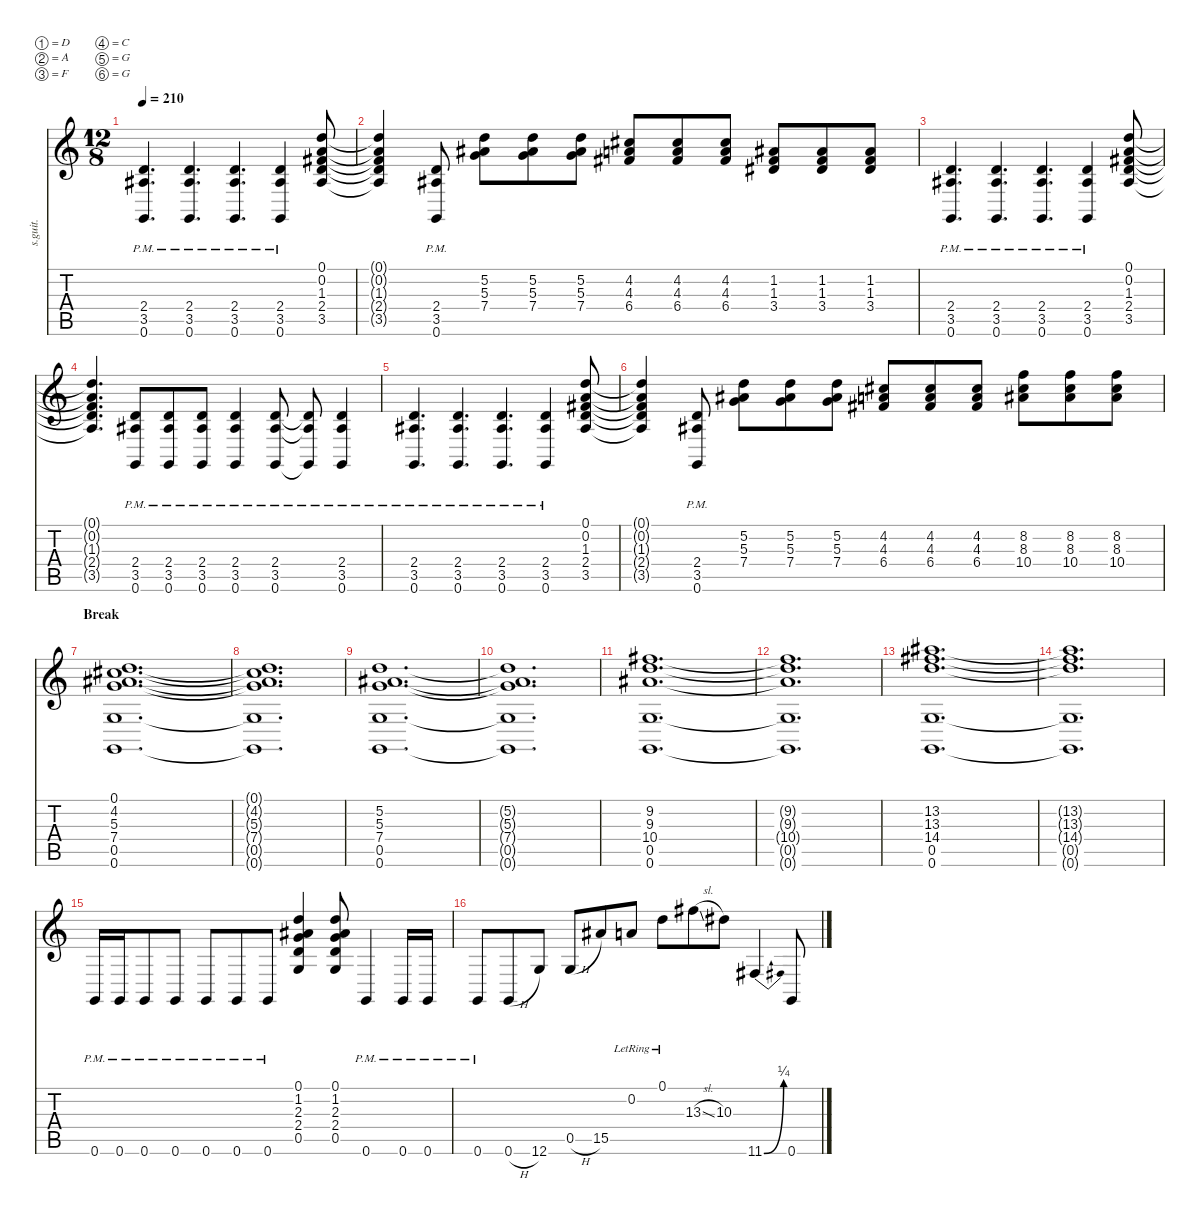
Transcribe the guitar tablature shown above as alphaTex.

\defaultSystemsLayout 4
\hideDynamics
\bracketExtendMode nobrackets
\track ("Rythm Guitar 1 (w/solo)" "s.guit.") {instrument distortionguitar}
\staff {score tabs}
\tuning (D4 A3 F3 C3 G2 G1)
\ts (12 8)
\tempo 210
\clef g2
\ks c
(2.4{pm} 3.5{pm acc #} 0.6{pm}).4{d lyrics (0 "") lyrics (1 "") lyrics (2 "") lyrics (3 "") lyrics (4 "") dy f} (2.4{pm} 3.5{pm acc #} 0.6{pm}).4{d lyrics (0 "") lyrics (1 "") lyrics (2 "") lyrics (3 "") lyrics (4 "")} (2.4{pm} 3.5{pm acc #} 0.6{pm}).4{d lyrics (0 "") lyrics (1 "") lyrics (2 "") lyrics (3 "") lyrics (4 "")} (2.4{pm} 3.5{pm acc #} 0.6{pm}).4{lyrics (0 "") lyrics (1 "") lyrics (2 "") lyrics (3 "") lyrics (4 "")} (0.1 0.2 1.3{acc #} 2.4 3.5{acc #}).8{lyrics (0 "") lyrics (1 "") lyrics (2 "") lyrics (3 "") lyrics (4 "")} |
(0.1{t} 0.2{t} 1.3{t acc #} 2.4{t} 3.5{t acc #}).4{lyrics (0 "") lyrics (1 "") lyrics (2 "") lyrics (3 "") lyrics (4 "")} (2.4{pm} 3.5{pm acc #} 0.6{pm}).8{lyrics (0 "") lyrics (1 "") lyrics (2 "") lyrics (3 "") lyrics (4 "")} (5.2 5.3{acc #} 7.4).8{lyrics (0 "") lyrics (1 "") lyrics (2 "") lyrics (3 "") lyrics (4 "")} (5.2 5.3{acc #} 7.4).8{lyrics (0 "") lyrics (1 "") lyrics (2 "") lyrics (3 "") lyrics (4 "")} (5.2 5.3{acc #} 7.4).8{lyrics (0 "") lyrics (1 "") lyrics (2 "") lyrics (3 "") lyrics (4 "")} (4.2{acc #} 4.3 6.4{acc #}).8{lyrics (0 "") lyrics (1 "") lyrics (2 "") lyrics (3 "") lyrics (4 "")} (4.2{acc #} 4.3 6.4{acc #}).8{lyrics (0 "") lyrics (1 "") lyrics (2 "") lyrics (3 "") lyrics (4 "")} (4.2{acc #} 4.3 6.4{acc #}).8{lyrics (0 "") lyrics (1 "") lyrics (2 "") lyrics (3 "") lyrics (4 "")} (1.2{acc #} 1.3{acc #} 3.4{acc #}).8{lyrics (0 "") lyrics (1 "") lyrics (2 "") lyrics (3 "") lyrics (4 "")} (1.2{acc #} 1.3{acc #} 3.4{acc #}).8{lyrics (0 "") lyrics (1 "") lyrics (2 "") lyrics (3 "") lyrics (4 "")} (1.2{acc #} 1.3{acc #} 3.4{acc #}).8{lyrics (0 "") lyrics (1 "") lyrics (2 "") lyrics (3 "") lyrics (4 "")} |
(2.4{pm} 3.5{pm acc #} 0.6{pm}).4{d lyrics (0 "") lyrics (1 "") lyrics (2 "") lyrics (3 "") lyrics (4 "")} (2.4{pm} 3.5{pm acc #} 0.6{pm}).4{d lyrics (0 "") lyrics (1 "") lyrics (2 "") lyrics (3 "") lyrics (4 "")} (2.4{pm} 3.5{pm acc #} 0.6{pm}).4{d lyrics (0 "") lyrics (1 "") lyrics (2 "") lyrics (3 "") lyrics (4 "")} (2.4{pm} 3.5{pm acc #} 0.6{pm}).4{lyrics (0 "") lyrics (1 "") lyrics (2 "") lyrics (3 "") lyrics (4 "")} (0.1 0.2 1.3{acc #} 2.4 3.5{acc #}).8{lyrics (0 "") lyrics (1 "") lyrics (2 "") lyrics (3 "") lyrics (4 "")} |
(0.1{t} 0.2{t} 1.3{t acc #} 2.4{t} 3.5{t acc #}).4{d lyrics (0 "") lyrics (1 "") lyrics (2 "") lyrics (3 "") lyrics (4 "")} (2.4{pm} 3.5{pm acc #} 0.6{pm}).8{lyrics (0 "") lyrics (1 "") lyrics (2 "") lyrics (3 "") lyrics (4 "")} (2.4{pm} 3.5{pm acc #} 0.6{pm}).8{lyrics (0 "") lyrics (1 "") lyrics (2 "") lyrics (3 "") lyrics (4 "")} (2.4{pm} 3.5{pm acc #} 0.6{pm}).8{lyrics (0 "") lyrics (1 "") lyrics (2 "") lyrics (3 "") lyrics (4 "")} (2.4{pm} 3.5{pm acc #} 0.6{pm}).4{lyrics (0 "") lyrics (1 "") lyrics (2 "") lyrics (3 "") lyrics (4 "")} (2.4{pm} 3.5{pm acc #} 0.6{pm}).8{lyrics (0 "") lyrics (1 "") lyrics (2 "") lyrics (3 "") lyrics (4 "")} (0.6{pm t} 3.5{pm t acc #} 2.4{pm t}).8{lyrics (0 "") lyrics (1 "") lyrics (2 "") lyrics (3 "") lyrics (4 "")} (2.4{pm} 3.5{pm acc #} 0.6{pm}).4{lyrics (0 "") lyrics (1 "") lyrics (2 "") lyrics (3 "") lyrics (4 "")} |
(2.4{pm} 3.5{pm acc #} 0.6{pm}).4{d lyrics (0 "") lyrics (1 "") lyrics (2 "") lyrics (3 "") lyrics (4 "")} (2.4{pm} 3.5{pm acc #} 0.6{pm}).4{d lyrics (0 "") lyrics (1 "") lyrics (2 "") lyrics (3 "") lyrics (4 "")} (2.4{pm} 3.5{pm acc #} 0.6{pm}).4{d lyrics (0 "") lyrics (1 "") lyrics (2 "") lyrics (3 "") lyrics (4 "")} (2.4{pm} 3.5{pm acc #} 0.6{pm}).4{lyrics (0 "") lyrics (1 "") lyrics (2 "") lyrics (3 "") lyrics (4 "")} (0.1 0.2 1.3{acc #} 2.4 3.5{acc #}).8{lyrics (0 "") lyrics (1 "") lyrics (2 "") lyrics (3 "") lyrics (4 "")} |
(0.1{t} 0.2{t} 1.3{t acc #} 2.4{t} 3.5{t acc #}).4{lyrics (0 "") lyrics (1 "") lyrics (2 "") lyrics (3 "") lyrics (4 "")} (2.4{pm} 3.5{pm acc #} 0.6{pm}).8{lyrics (0 "") lyrics (1 "") lyrics (2 "") lyrics (3 "") lyrics (4 "")} (5.2 5.3{acc #} 7.4).8{lyrics (0 "") lyrics (1 "") lyrics (2 "") lyrics (3 "") lyrics (4 "")} (5.2 5.3{acc #} 7.4).8{lyrics (0 "") lyrics (1 "") lyrics (2 "") lyrics (3 "") lyrics (4 "")} (5.2 5.3{acc #} 7.4).8{lyrics (0 "") lyrics (1 "") lyrics (2 "") lyrics (3 "") lyrics (4 "")} (4.2{acc #} 4.3 6.4{acc #}).8{lyrics (0 "") lyrics (1 "") lyrics (2 "") lyrics (3 "") lyrics (4 "")} (4.2{acc #} 4.3 6.4{acc #}).8{lyrics (0 "") lyrics (1 "") lyrics (2 "") lyrics (3 "") lyrics (4 "")} (4.2{acc #} 4.3 6.4{acc #}).8{lyrics (0 "") lyrics (1 "") lyrics (2 "") lyrics (3 "") lyrics (4 "")} (8.2 8.3{acc #} 10.4{acc #}).8{lyrics (0 "") lyrics (1 "") lyrics (2 "") lyrics (3 "") lyrics (4 "")} (8.2 8.3{acc #} 10.4{acc #}).8{lyrics (0 "") lyrics (1 "") lyrics (2 "") lyrics (3 "") lyrics (4 "")} (8.2 8.3{acc #} 10.4{acc #}).8{lyrics (0 "") lyrics (1 "") lyrics (2 "") lyrics (3 "") lyrics (4 "")} |
\section ("" "Break")
(0.1 4.2{acc #} 5.3{acc #} 7.4 0.5 0.6).1{d lyrics (0 "") lyrics (1 "") lyrics (2 "") lyrics (3 "") lyrics (4 "") dy mf} |
(0.1{t} 4.2{t acc #} 5.3{t acc #} 7.4{t} 0.5{t} 0.6{t}).1{d lyrics (0 "") lyrics (1 "") lyrics (2 "") lyrics (3 "") lyrics (4 "")} |
(5.2 5.3{acc #} 7.4 0.5 0.6).1{d lyrics (0 "") lyrics (1 "") lyrics (2 "") lyrics (3 "") lyrics (4 "")} |
(5.2{t} 5.3{t acc #} 7.4{t} 0.5{t} 0.6{t}).1{d lyrics (0 "") lyrics (1 "") lyrics (2 "") lyrics (3 "") lyrics (4 "")} |
(9.2{acc #} 9.3 10.4{acc #} 0.5 0.6).1{d lyrics (0 "") lyrics (1 "") lyrics (2 "") lyrics (3 "") lyrics (4 "")} |
(9.2{t acc #} 9.3{t} 10.4{t acc #} 0.5{t} 0.6{t}).1{d lyrics (0 "") lyrics (1 "") lyrics (2 "") lyrics (3 "") lyrics (4 "")} |
(13.2{acc #} 13.3{acc #} 14.4 0.5 0.6).1{d lyrics (0 "") lyrics (1 "") lyrics (2 "") lyrics (3 "") lyrics (4 "")} |
(13.2{t acc #} 13.3{t acc #} 14.4{t} 0.5{t} 0.6{t}).1{d lyrics (0 "") lyrics (1 "") lyrics (2 "") lyrics (3 "") lyrics (4 "")} |
0.6{pm}.16{lyrics (0 "") lyrics (1 "") lyrics (2 "") lyrics (3 "") lyrics (4 "") dy f} 0.6{pm}.16{lyrics (0 "") lyrics (1 "") lyrics (2 "") lyrics (3 "") lyrics (4 "")} 0.6{pm}.8{lyrics (0 "") lyrics (1 "") lyrics (2 "") lyrics (3 "") lyrics (4 "")} 0.6{pm}.8{lyrics (0 "") lyrics (1 "") lyrics (2 "") lyrics (3 "") lyrics (4 "")} 0.6{pm}.8{lyrics (0 "") lyrics (1 "") lyrics (2 "") lyrics (3 "") lyrics (4 "")} 0.6{pm}.8{lyrics (0 "") lyrics (1 "") lyrics (2 "") lyrics (3 "") lyrics (4 "")} 0.6{pm}.8{lyrics (0 "") lyrics (1 "") lyrics (2 "") lyrics (3 "") lyrics (4 "")} (0.1 1.2{acc #} 2.3 2.4 0.5).4{lyrics (0 "") lyrics (1 "") lyrics (2 "") lyrics (3 "") lyrics (4 "")} (0.1 1.2{acc #} 2.3 2.4 0.5).8{lyrics (0 "") lyrics (1 "") lyrics (2 "") lyrics (3 "") lyrics (4 "")} 0.6{pm}.4{lyrics (0 "") lyrics (1 "") lyrics (2 "") lyrics (3 "") lyrics (4 "")} 0.6{pm}.16{lyrics (0 "") lyrics (1 "") lyrics (2 "") lyrics (3 "") lyrics (4 "")} 0.6{pm}.16{lyrics (0 "") lyrics (1 "") lyrics (2 "") lyrics (3 "") lyrics (4 "")} |
0.6{pm}.8{lyrics (0 "") lyrics (1 "") lyrics (2 "") lyrics (3 "") lyrics (4 "")} 0.6{h}.8{lyrics (0 "") lyrics (1 "") lyrics (2 "") lyrics (3 "") lyrics (4 "")} 12.6.8{lyrics (0 "") lyrics (1 "") lyrics (2 "") lyrics (3 "") lyrics (4 "")} 0.5{h}.8{lyrics (0 "") lyrics (1 "") lyrics (2 "") lyrics (3 "") lyrics (4 "")} 15.5{acc #}.8{lyrics (0 "") lyrics (1 "") lyrics (2 "") lyrics (3 "") lyrics (4 "")} 0.2{lr}.8{lyrics (0 "") lyrics (1 "") lyrics (2 "") lyrics (3 "") lyrics (4 "")} 0.1{lr}.8{lyrics (0 "") lyrics (1 "") lyrics (2 "") lyrics (3 "") lyrics (4 "")} 13.3{sl acc #}.8{lyrics (0 "") lyrics (1 "") lyrics (2 "") lyrics (3 "") lyrics (4 "")} 10.3{acc #}.8{lyrics (0 "") lyrics (1 "") lyrics (2 "") lyrics (3 "") lyrics (4 "")} 11.6{be (bend 0 0 15 1) acc #}.4{lyrics (0 "") lyrics (1 "") lyrics (2 "") lyrics (3 "") lyrics (4 "")} 0.6.8{lyrics (0 "") lyrics (1 "") lyrics (2 "") lyrics (3 "") lyrics (4 "")}
